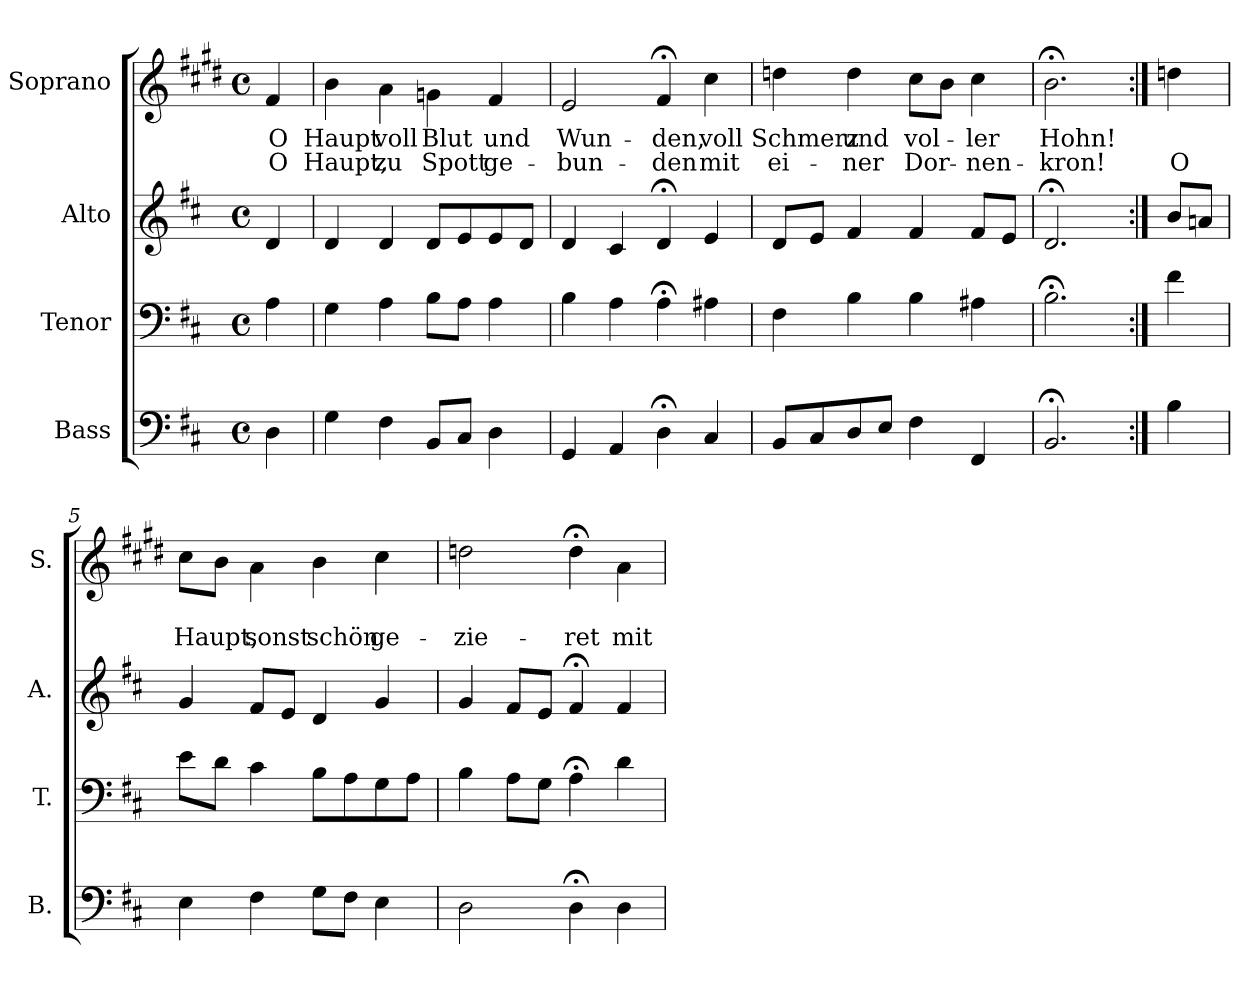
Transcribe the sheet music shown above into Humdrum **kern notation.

**kern	**kern	**kern	**kern	**text	**text
*part4	*part3	*part2	*part1	*part1	*part1
*staff4	*staff3	*staff2	*staff1	*staff1	*staff1
*I"Bass	*I"Tenor	*I"Alto	*I"Soprano	*	*
*I'B.	*I'T.	*I'A.	*I'S.	*	*
*clefF4	*clefF4	*clefG2	*clefG2	*	*
*k[f#c#]	*k[f#c#]	*k[f#c#]	*k[f#c#g#d#]	*	*
*D:	*D:	*D:	*E:	*	*
*M4/4	*M4/4	*M4/4	*M4/4	*	*
*met(c)	*met(c)	*met(c)	*met(c)	*	*
=	=	=	=	=	=
4D\	4A\	4d/	4f#/	O	O
=1	=1	=1	=1	=1	=1
4G\	4G\	4d/	4b\	Haupt	Haupt,
4F#\	4A\	4d/	4a\	voll	zu
8BB/L	8B\L	8d/L	4g\	Blut	Spott
8C#/J	8A\J	8e/	.	.	.
4D\	4A\	8e/	4f#/	und	ge-
.	.	8d/J	.	.	.
=2	=2	=2	=2	=2	=2
4GG/	4B\	4d/	2e/	Wun-	-bun-
4AA/	4A\	4c#/	.	.	.
4D;<\	4A;<\	4d;</	4f#;</	-den,	-den
4C#/	4A#X\	4e/	4cc#\	voll	mit
=3	=3	=3	=3	=3	=3
8BB/L	4F#\	8d/L	4dd\	Schmerz	ei-
8C#/	.	8e/J	.	.	.
8D/	4B\	4f#/	4dd\	und	-ner
8E/J	.	.	.	.	.
4F#\	4B\	4f#/	8cc#\L	vol-	Dor-
.	.	.	8b\J	.	.
4FF#/	4A#X\	8f#/L	4cc#\	-ler	-nen-
.	.	8e/J	.	.	.
=4	=4	=4	=4	=4	=4
2.BB;</	2.B;<\	2.d;</	2.b;<\	Hohn!	-kron!
!!LO:LB:g=z
=4a:|!	=4a:|!	=4a:|!	=4a:|!	=4a:|!	=4a:|!
4B\	4f#\	8b/L	4dd\	.	O
.	.	8an/J	.	.	.
=5	=5	=5	=5	=5	=5
4E\	8e\L	4g/	8cc#\L	.	Haupt,
.	8d\J	.	8b\J	.	.
4F#\	4c#\	8f#/L	4a\	.	sonst
.	.	8e/J	.	.	.
8G\L	8B\L	4d/	4b\	.	schön
8F#\J	8A\	.	.	.	.
4E\	8G\	4g/	4cc#\	.	ge-
.	8A\J	.	.	.	.
=6	=6	=6	=6	=6	=6
2D\	4B\	4g/	2dd\	.	-zie-
.	8A\L	8f#/L	.	.	.
.	8G\J	8e/J	.	.	.
4D;<\	4A;<\	4f#;</	4dd;<\	.	-ret
4D\	4d\	4f#/	4a\	.	mit
=	=	=	=	=	=
*-	*-	*-	*-	*-	*-
